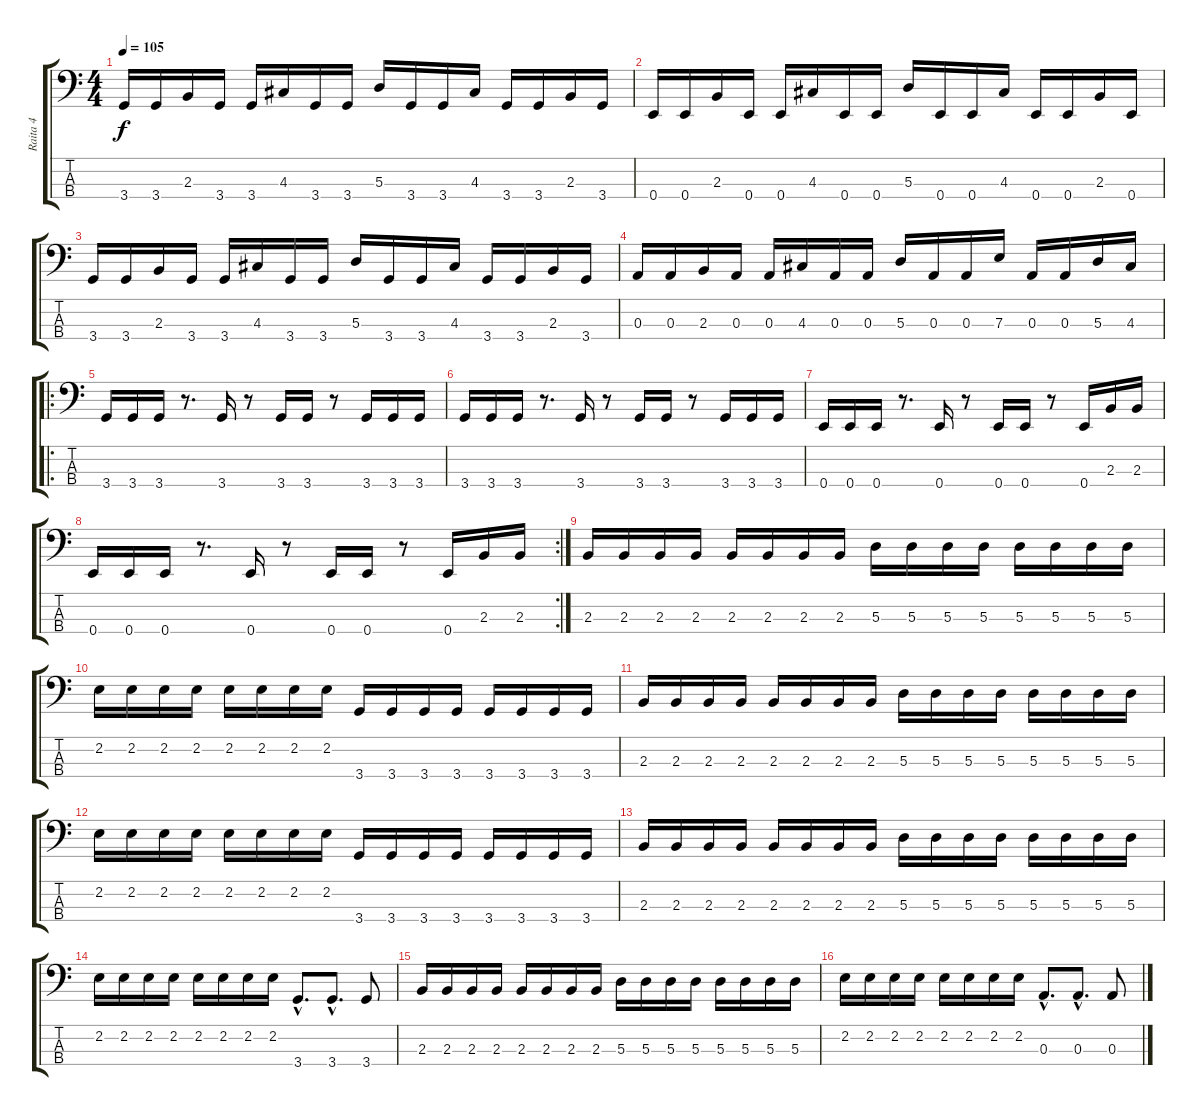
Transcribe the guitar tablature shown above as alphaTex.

\track ("Raita 4" "Raita 4") {instrument electricbasspick}
\staff {score tabs}
\tuning (G2 D2 A1 E1) {hide}
\ts (4 4)
\tempo 105
\clef f4
\ks c
3.4.16{dy f instrument electricbasspick} 3.4.16 2.3.16 3.4.16 3.4.16 4.3.16 3.4.16 3.4.16 5.3.16 3.4.16 3.4.16 4.3.16 3.4.16 3.4.16 2.3.16 3.4.16 |
0.4.16 0.4.16 2.3.16 0.4.16 0.4.16 4.3.16 0.4.16 0.4.16 5.3.16 0.4.16 0.4.16 4.3.16 0.4.16 0.4.16 2.3.16 0.4.16 |
3.4.16 3.4.16 2.3.16 3.4.16 3.4.16 4.3.16 3.4.16 3.4.16 5.3.16 3.4.16 3.4.16 4.3.16 3.4.16 3.4.16 2.3.16 3.4.16 |
0.3.16 0.3.16 2.3.16 0.3.16 0.3.16 4.3.16 0.3.16 0.3.16 5.3.16 0.3.16 0.3.16 7.3.16 0.3.16 0.3.16 5.3.16 4.3.16 |
\ro
3.4.16 3.4.16 3.4.16 r.8{d} 3.4.16 r.8 3.4.16 3.4.16 r.8 3.4.16 3.4.16 3.4.16 |
3.4.16 3.4.16 3.4.16 r.8{d} 3.4.16 r.8 3.4.16 3.4.16 r.8 3.4.16 3.4.16 3.4.16 |
0.4.16 0.4.16 0.4.16 r.8{d} 0.4.16 r.8 0.4.16 0.4.16 r.8 0.4.16 2.3.16 2.3.16 |
\rc 2
0.4.16 0.4.16 0.4.16 r.8{d} 0.4.16 r.8 0.4.16 0.4.16 r.8 0.4.16 2.3.16 2.3.16 |
2.3.16 2.3.16 2.3.16 2.3.16 2.3.16 2.3.16 2.3.16 2.3.16 5.3.16 5.3.16 5.3.16 5.3.16 5.3.16 5.3.16 5.3.16 5.3.16 |
2.2.16 2.2.16 2.2.16 2.2.16 2.2.16 2.2.16 2.2.16 2.2.16 3.4.16 3.4.16 3.4.16 3.4.16 3.4.16 3.4.16 3.4.16 3.4.16 |
2.3.16 2.3.16 2.3.16 2.3.16 2.3.16 2.3.16 2.3.16 2.3.16 5.3.16 5.3.16 5.3.16 5.3.16 5.3.16 5.3.16 5.3.16 5.3.16 |
2.2.16 2.2.16 2.2.16 2.2.16 2.2.16 2.2.16 2.2.16 2.2.16 3.4.16 3.4.16 3.4.16 3.4.16 3.4.16 3.4.16 3.4.16 3.4.16 |
2.3.16 2.3.16 2.3.16 2.3.16 2.3.16 2.3.16 2.3.16 2.3.16 5.3.16 5.3.16 5.3.16 5.3.16 5.3.16 5.3.16 5.3.16 5.3.16 |
2.2.16 2.2.16 2.2.16 2.2.16 2.2.16 2.2.16 2.2.16 2.2.16 3.4{hac}.8{d} 3.4{hac}.8{d} 3.4.8 |
2.3.16 2.3.16 2.3.16 2.3.16 2.3.16 2.3.16 2.3.16 2.3.16 5.3.16 5.3.16 5.3.16 5.3.16 5.3.16 5.3.16 5.3.16 5.3.16 |
2.2.16 2.2.16 2.2.16 2.2.16 2.2.16 2.2.16 2.2.16 2.2.16 0.3{hac}.8{d} 0.3{hac}.8{d} 0.3.8
